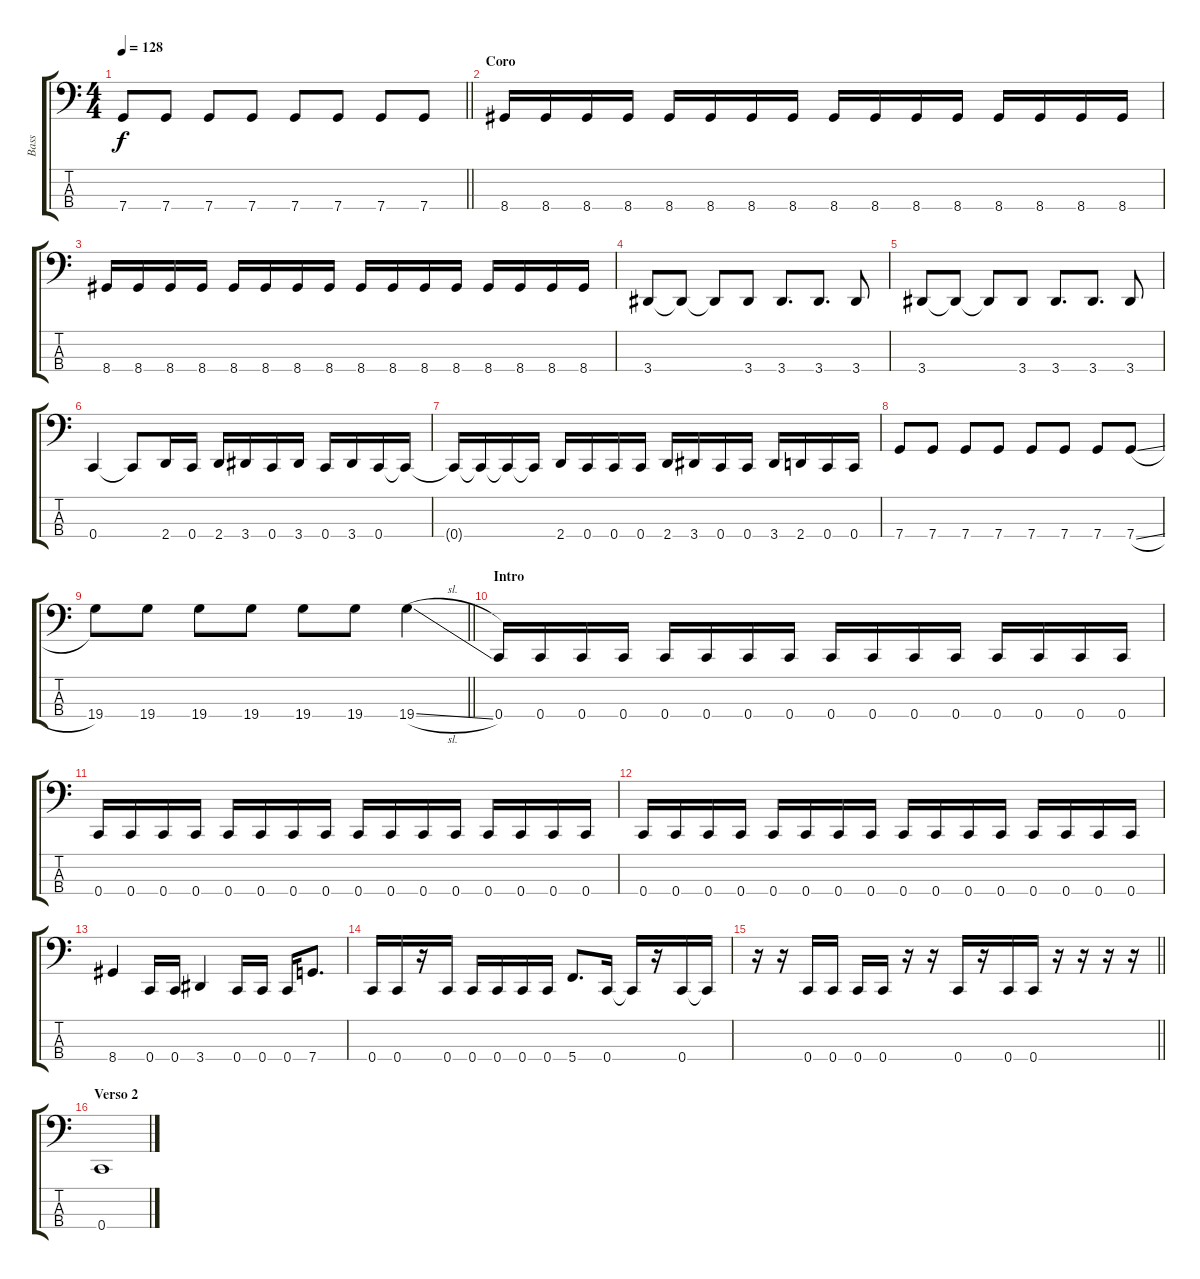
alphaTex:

\track ("Bass" "Bass") {instrument slapbass2}
\staff {score tabs}
\tuning (F2 C2 G1 C1) {hide}
\ts (4 4)
\tempo 128
\clef f4
\barLineRight lightlight
\ks c
7.4.8{dy f} 7.4.8 7.4.8 7.4.8 7.4.8 7.4.8 7.4.8 7.4.8 |
\section ("" "Coro")
8.4.16 8.4.16 8.4.16 8.4.16 8.4.16 8.4.16 8.4.16 8.4.16 8.4.16 8.4.16 8.4.16 8.4.16 8.4.16 8.4.16 8.4.16 8.4.16 |
8.4.16 8.4.16 8.4.16 8.4.16 8.4.16 8.4.16 8.4.16 8.4.16 8.4.16 8.4.16 8.4.16 8.4.16 8.4.16 8.4.16 8.4.16 8.4.16 |
3.4.8 3.4{t}.8 3.4{t}.8 3.4.8 3.4.8{d} 3.4.8{d} 3.4.8 |
3.4.8 3.4{t}.8 3.4{t}.8 3.4.8 3.4.8{d} 3.4.8{d} 3.4.8 |
0.4.4 0.4{t}.8 2.4.16 0.4.16 2.4.16 3.4.16 0.4.16 3.4.16 0.4.16 3.4.16 0.4.16 0.4{t}.16 |
0.4{t}.16 0.4{t}.16 0.4{t}.16 0.4{t}.16 2.4.16 0.4.16 0.4.16 0.4.16 2.4.16 3.4.16 0.4.16 0.4.16 3.4.16 2.4.16 0.4.16 0.4.16 |
7.4.8 7.4.8 7.4.8 7.4.8 7.4.8 7.4.8 7.4.8 7.4{sl}.8 |
\barLineRight lightlight
19.4.8 19.4.8 19.4.8 19.4.8 19.4.8 19.4.8 19.4{sl}.4 |
\section ("" "Intro")
0.4.16 0.4.16 0.4.16 0.4.16 0.4.16 0.4.16 0.4.16 0.4.16 0.4.16 0.4.16 0.4.16 0.4.16 0.4.16 0.4.16 0.4.16 0.4.16 |
0.4.16 0.4.16 0.4.16 0.4.16 0.4.16 0.4.16 0.4.16 0.4.16 0.4.16 0.4.16 0.4.16 0.4.16 0.4.16 0.4.16 0.4.16 0.4.16 |
0.4.16 0.4.16 0.4.16 0.4.16 0.4.16 0.4.16 0.4.16 0.4.16 0.4.16 0.4.16 0.4.16 0.4.16 0.4.16 0.4.16 0.4.16 0.4.16 |
8.4.4 0.4.16 0.4.16 3.4.4 0.4.16 0.4.16 0.4.16 7.4.8{d} |
0.4.16 0.4.16 r.16 0.4.16 0.4.16 0.4.16 0.4.16 0.4.16 5.4.8{d} 0.4.16 0.4{t}.16 r.16 0.4.16 0.4{t}.16 |
\barLineRight lightlight
r.16 r.16 0.4.16 0.4.16 0.4.16 0.4.16 r.16 r.16 0.4.16 r.16 0.4.16 0.4.16 r.16 r.16 r.16 r.16 |
\section ("" "Verso 2")
0.4.1
